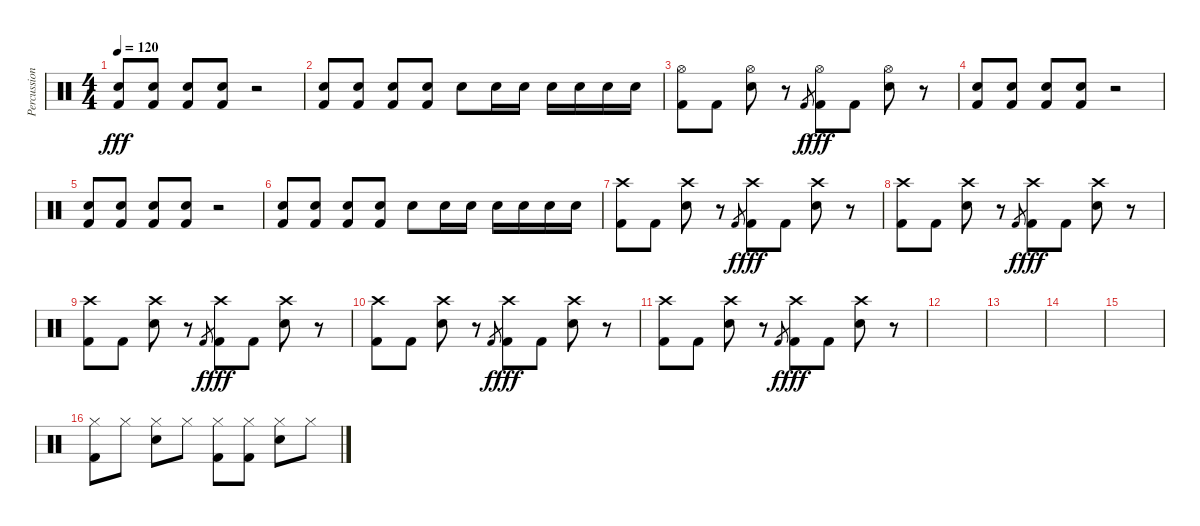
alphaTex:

\track ("Percussion" "Percussion") {instrument percussion}
\staff {score}
\articulation defaults
\ts (4 4)
\tempo 120
\clef neutral
\ks c
("Snare (hit) 2" "Kick (hit) 2").8{dy fff} ("Snare (hit) 2" "Kick (hit) 2").8 ("Snare (hit) 2" "Kick (hit) 2").8 ("Snare (hit) 2" "Kick (hit) 2").8 r.2 |
("Snare (hit) 2" "Kick (hit) 2").8 ("Snare (hit) 2" "Kick (hit) 2").8 ("Snare (hit) 2" "Kick (hit) 2").8 ("Snare (hit) 2" "Kick (hit) 2").8 "Snare (hit) 2".8 "Snare (hit) 2".16 "Snare (hit) 2".16 "Snare (hit) 2".16 "Snare (hit) 2".16 "Snare (hit) 2".16 "Snare (hit) 2".16 |
("Hi-Hat (open)" "Kick (hit) 2").8 "Kick (hit) 2".8 ("Hi-Hat (open)" "Snare (hit) 2").8 r.8 "Kick (hit) 2".8{gr dy f} ("Hi-Hat (open)" "Kick (hit) 2").8{dy fff} "Kick (hit) 2".8 ("Hi-Hat (open)" "Snare (hit) 2").8 r.8 |
("Snare (hit) 2" "Kick (hit) 2").8 ("Snare (hit) 2" "Kick (hit) 2").8 ("Snare (hit) 2" "Kick (hit) 2").8 ("Snare (hit) 2" "Kick (hit) 2").8 r.2 |
("Snare (hit) 2" "Kick (hit) 2").8 ("Snare (hit) 2" "Kick (hit) 2").8 ("Snare (hit) 2" "Kick (hit) 2").8 ("Snare (hit) 2" "Kick (hit) 2").8 r.2 |
("Snare (hit) 2" "Kick (hit) 2").8 ("Snare (hit) 2" "Kick (hit) 2").8 ("Snare (hit) 2" "Kick (hit) 2").8 ("Snare (hit) 2" "Kick (hit) 2").8 "Snare (hit) 2".8 "Snare (hit) 2".16 "Snare (hit) 2".16 "Snare (hit) 2".16 "Snare (hit) 2".16 "Snare (hit) 2".16 "Snare (hit) 2".16 |
("Crash high (hit)" "Kick (hit) 2").8 "Kick (hit) 2".8 ("Crash high (hit)" "Snare (hit) 2").8 r.8 "Kick (hit) 2".8{gr dy f} ("Crash high (hit)" "Kick (hit) 2").8{dy fff} "Kick (hit) 2".8 ("Crash high (hit)" "Snare (hit) 2").8 r.8 |
("Crash high (hit)" "Kick (hit) 2").8 "Kick (hit) 2".8 ("Crash high (hit)" "Snare (hit) 2").8 r.8 "Kick (hit) 2".8{gr dy f} ("Crash high (hit)" "Kick (hit) 2").8{dy fff} "Kick (hit) 2".8 ("Crash high (hit)" "Snare (hit) 2").8 r.8 |
("Crash high (hit)" "Kick (hit) 2").8 "Kick (hit) 2".8 ("Crash high (hit)" "Snare (hit) 2").8 r.8 "Kick (hit) 2".8{gr dy f} ("Crash high (hit)" "Kick (hit) 2").8{dy fff} "Kick (hit) 2".8 ("Crash high (hit)" "Snare (hit) 2").8 r.8 |
("Crash high (hit)" "Kick (hit) 2").8 "Kick (hit) 2".8 ("Crash high (hit)" "Snare (hit) 2").8 r.8 "Kick (hit) 2".8{gr dy f} ("Crash high (hit)" "Kick (hit) 2").8{dy fff} "Kick (hit) 2".8 ("Crash high (hit)" "Snare (hit) 2").8 r.8 |
("Crash high (hit)" "Kick (hit) 2").8 "Kick (hit) 2".8 ("Crash high (hit)" "Snare (hit) 2").8 r.8 "Kick (hit) 2".8{gr dy f} ("Crash high (hit)" "Kick (hit) 2").8{dy fff} "Kick (hit) 2".8 ("Crash high (hit)" "Snare (hit) 2").8 r.8 |
|
|
|
|
("Hi-Hat (closed)" "Kick (hit) 2").8 "Hi-Hat (closed)".8 ("Hi-Hat (closed)" "Snare (hit) 2").8 "Hi-Hat (closed)".8 ("Hi-Hat (closed)" "Kick (hit) 2").8 ("Hi-Hat (closed)" "Kick (hit) 2").8 ("Hi-Hat (closed)" "Snare (hit) 2").8 "Hi-Hat (closed)".8
